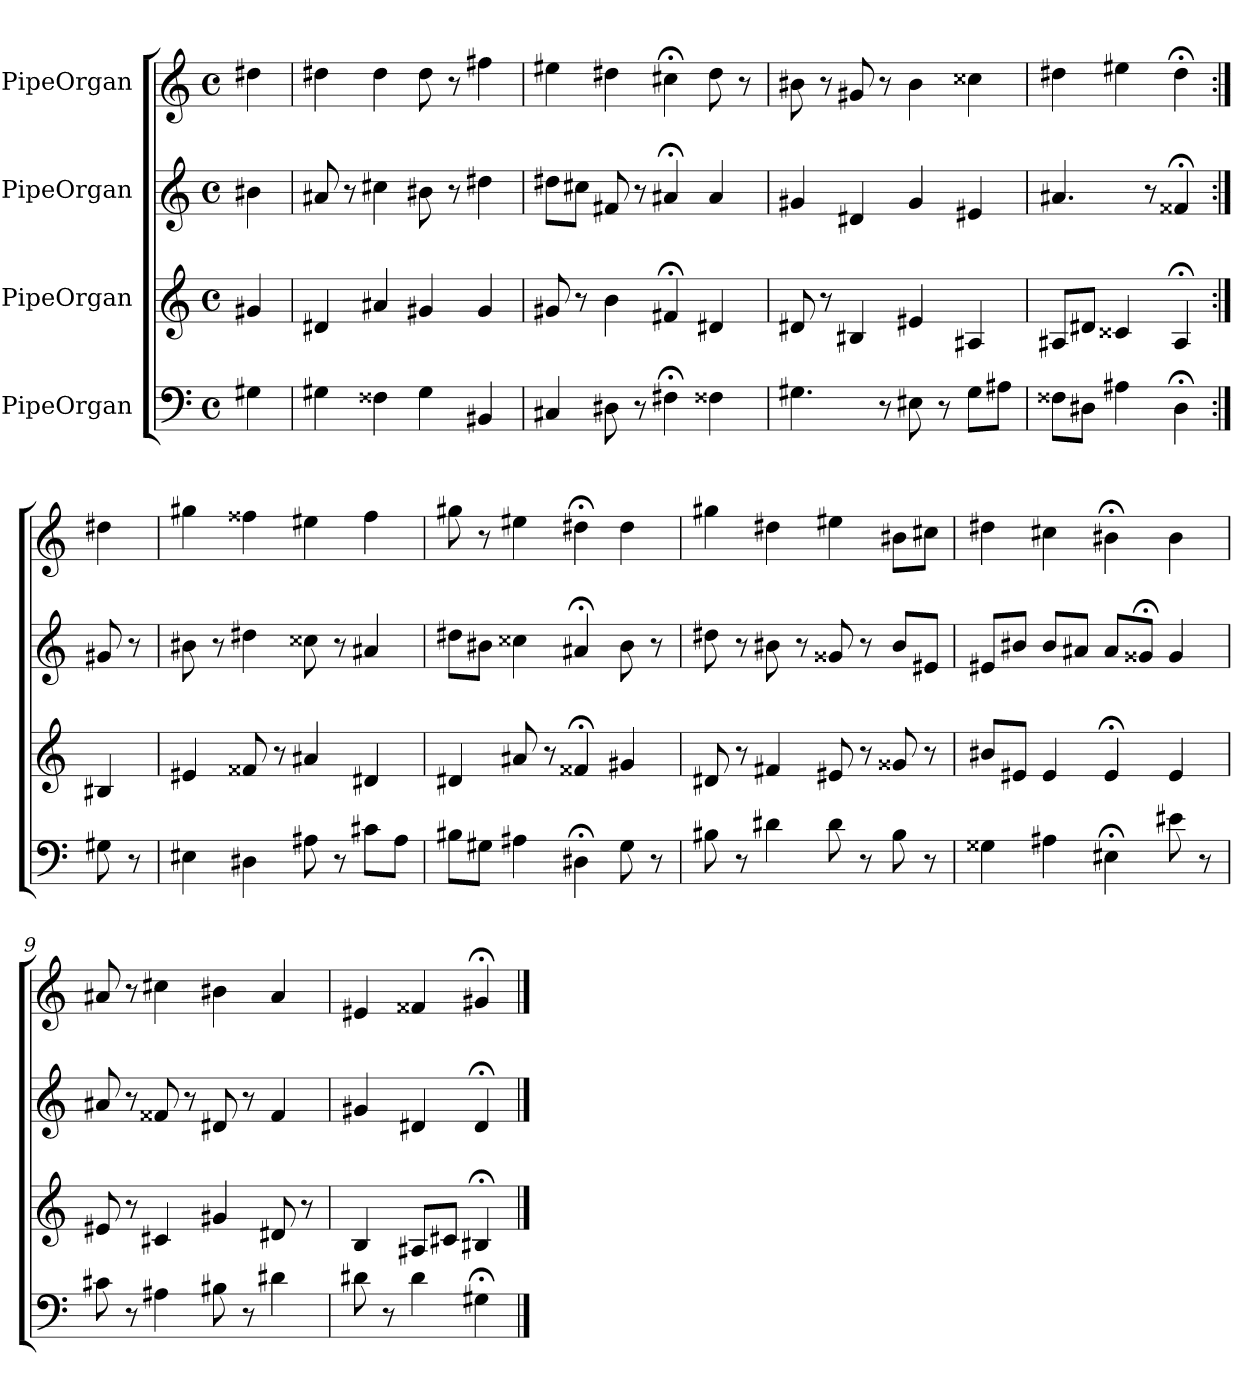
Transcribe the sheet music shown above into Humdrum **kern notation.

**kern	**kern	**kern	**kern
*part4	*part3	*part2	*part1
*staff4	*staff3	*staff2	*staff1
*I"PipeOrgan	*I"PipeOrgan	*I"PipeOrgan	*I"PipeOrgan
*k[]	*k[]	*k[]	*k[]
*M4/4	*M4/4	*M4/4	*M4/4
*met(c)	*met(c)	*met(c)	*met(c)
*MM60	*MM60	*MM60	*MM60
=	=	=	=
4G#X	4g#X	4b#X	4dd#X
=1	=1	=1	=1
4G#X	4d#X	8a#X	4dd#X
.	.	8r	.
4F##X	4a#X	4cc#X	4dd#
4G#	4g#X	8b#X	8dd#
.	.	8r	8r
4BB#X	4g#	4dd#X	4ff#X
=2	=2	=2	=2
4C#X	8g#X	8dd#XL	4ee#X
.	8r	8cc#XJ	.
8D#X	4b	8f#X	4dd#X
8r	.	8r	.
4F#X;<	4f#X;<	4a#X;<	4cc#X;<
4F##X	4d#X	4a#	8dd#
.	.	.	8r
=3	=3	=3	=3
4.G#X	8d#X	4g#X	8b#X
.	8r	.	8r
.	4B#X	4d#X	8g#X
8r	.	.	8r
8E#X	4e#X	4g#	4b#
8r	.	.	.
8G#L	4A#X	4e#X	4cc##X
8A#XJ	.	.	.
=4	=4	=4	=4
8F##XL	8A#XL	4.a#X	4dd#X
8D#XJ	8d#XJ	.	.
4A#X	4c##X	.	4ee#X
.	.	8r	.
4D#;<	4A#;<	4f##X;<	4dd#;<
=:|!	=:|!	=:|!	=:|!
8G#X	4B#X	8g#X	4dd#X
8r	.	8r	.
=5	=5	=5	=5
4E#X	4e#X	8b#X	4gg#X
.	.	8r	.
4D#X	8f##X	4dd#X	4ff##X
.	8r	.	.
8A#X	4a#X	8cc##X	4ee#X
8r	.	8r	.
8c#XL	4d#X	4a#X	4ff##
8A#J	.	.	.
=6	=6	=6	=6
8B#XL	4d#X	8dd#XL	8gg#X
8G#XJ	.	8b#XJ	8r
4A#X	8a#X	4cc##X	4ee#X
.	8r	.	.
4D#X;<	4f##X;<	4a#X;<	4dd#X;<
8G#	4g#X	8b#	4dd#
8r	.	8r	.
=7	=7	=7	=7
8B#X	8d#X	8dd#X	4gg#X
8r	8r	8r	.
4d#X	4f#X	8b#X	4dd#X
.	.	8r	.
8d#	8e#X	8g##X	4ee#X
8r	8r	8r	.
8B#	8g##X	8b#L	8b#XL
8r	8r	8e#XJ	8cc#XJ
=8	=8	=8	=8
4G##X	8b#XL	8e#XL	4dd#X
.	8e#XJ	8b#XJ	.
4A#X	4e#	8b#L	4cc#X
.	.	8a#XJ	.
4E#X;<	4e#;<	8a#L	4b#X;<
.	.	8g##X;<J	.
8e#X	4e#	4g##	4b#
8r	.	.	.
=9	=9	=9	=9
8c#X	8e#X	8a#X	8a#X
8r	8r	8r	8r
4A#X	4c#X	8f##X	4cc#X
.	.	8r	.
8B#X	4g#X	8d#X	4b#X
8r	.	8r	.
4d#X	8d#X	4f##	4a#
.	8r	.	.
=10	=10	=10	=10
8d#X	4B	4g#X	4e#X
8r	.	.	.
4d#	8A#XL	4d#X	4f##X
.	8c#XJ	.	.
4G#X;<	4B#X;<	4d#;<	4g#X;<
==	==	==	==
*-	*-	*-	*-
